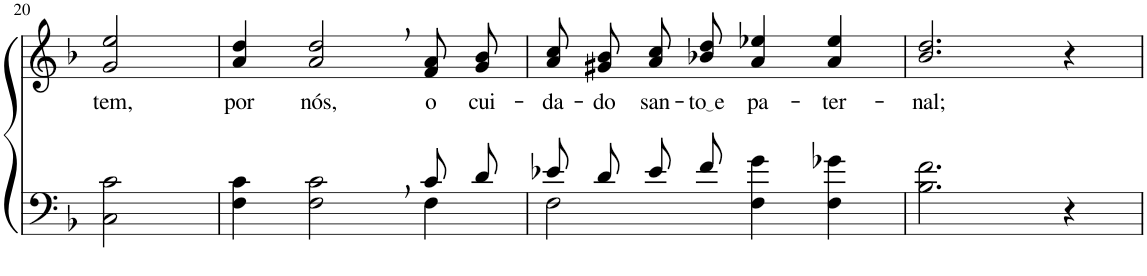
**kern	**kern	**text
*part2	*part1	*part1
*staff2	*staff1	*staff1
*I"Parte III e IV	*I"Parte I e II	*
!!LO:PB:g=z
*clefF4	*clefG2	*
*Trd2c3	*Trd2c3	*
*k[b-]	*k[b-]	*
*M4/4	*M4/4	*
=20	=20	=20
!	!	!LO:LY:b
2C\ 2c\	2g/ 2ee/	tem,
=21	=21	=21
*^	*	*
!	!	!	!LO:LY:b
2.ryy	4F\ 4c\	4a/ 4dd/	por
!	!	!	!LO:LY:b
.	2F\ 2c\	2a/, 2dd/,	nós,
!	!	!	!LO:LY:b
8c/L	4F\	8f/ 8a/L	o
!	!	!	!LO:LY:b
8d/J	.	8g/ 8b-/J	cui-
=22	=22	=22	=22
!	!	!	!LO:LY:b
8e-X/L	2F\	8a/ 8cc/L	-da-
!	!	!	!LO:LY:b
8d/J	.	8g#X/ 8b-/J	-do
!	!	!	!LO:LY:b
8e-/L	.	8a\ 8cc\L	san-
!	!	!	!LO:LY:b
8f/J	.	8b-X\ 8dd\J	to e
!	!	!	!LO:LY:b
4ryy	4F\ 4g\	4a/ 4ee-X/	pa-
!	!	!	!LO:LY:b
4ryy	4F\ 4g-X\	4a/ 4ee-/	-ter-
=23	=23	=23	=23
!	!	!	!LO:LY:b
*v	*v	*	*
2.B-\ 2.f\	2.b-/ 2.dd/	-nal;
4r	4r	.
=	=	=
*-	*-	*-
